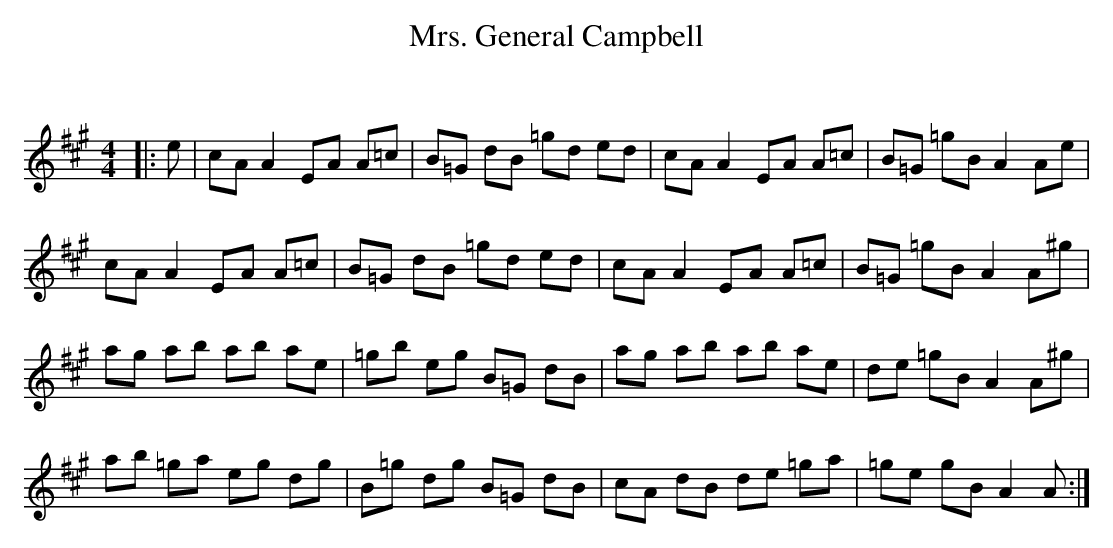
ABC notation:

X:1
T: Mrs. General Campbell
C:
Q: 232
K:A
M:4/4
L:1/8
|:e|cA A2 EA A=c|B=G dB =gd ed|cA A2 EA A=c|B=G =gB A2 Ae|
cA A2 EA A=c|B=G dB =gd ed|cA A2 EA A=c|B=G =gB A2 A^g|
ag ab ab ae|=gb eg B=G dB|ag ab ab ae|de =gB A2 A^g|
ab =ga eg dg|B=g dg B=G dB|cA dB de =ga|=ge gB A2 A:|
